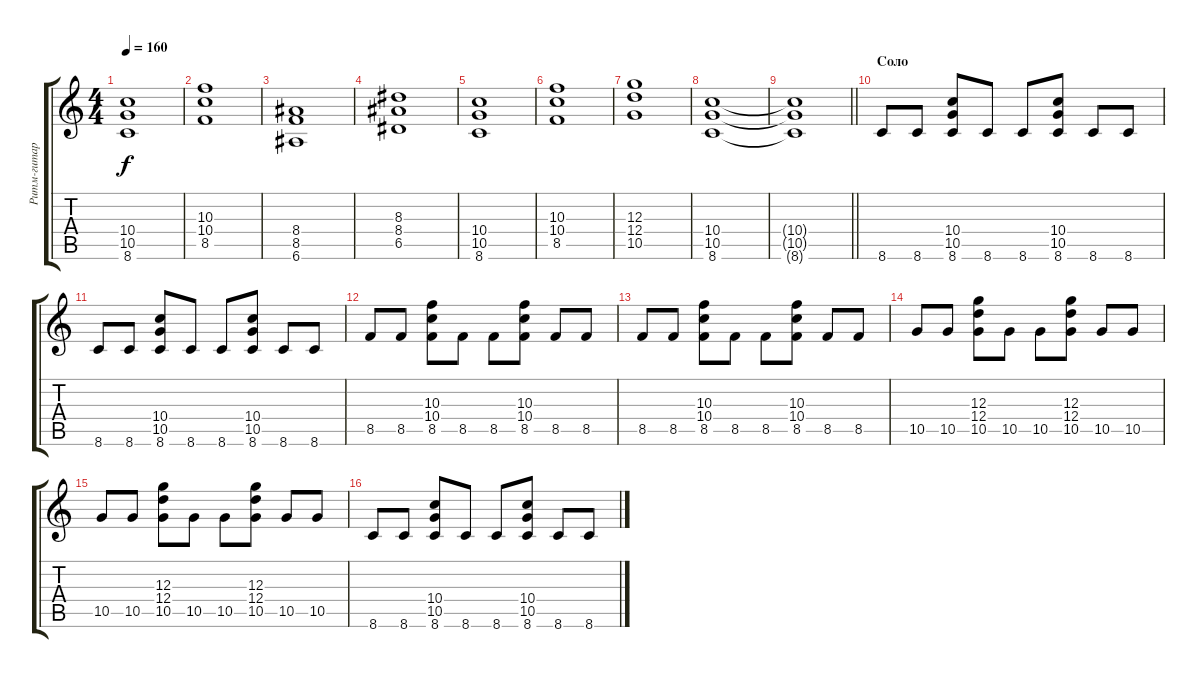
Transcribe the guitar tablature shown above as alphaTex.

\track ("Ритм-гитара" "Ритм-гитар") {instrument overdrivenguitar}
\staff {score tabs}
\tuning (E4 B3 G3 D3 A2 E2) {hide}
\ts (4 4)
\tempo 160
\clef g2
\ks c
(10.4 10.5 8.6).1{dy f} |
(10.3 10.4 8.5).1 |
(8.4 8.5 6.6).1 |
(8.3 8.4 6.5).1 |
(10.4 10.5 8.6).1 |
(10.3 10.4 8.5).1 |
(12.3 12.4 10.5).1 |
(10.4 10.5 8.6).1 |
\barLineRight lightlight
(10.4{t} 10.5{t} 8.6{t}).1 |
\section ("" "Соло")
8.6.8 8.6.8 (10.4 10.5 8.6).8 8.6.8 8.6.8 (10.4 10.5 8.6).8 8.6.8 8.6.8 |
8.6.8 8.6.8 (10.4 10.5 8.6).8 8.6.8 8.6.8 (10.4 10.5 8.6).8 8.6.8 8.6.8 |
8.5.8 8.5.8 (10.3 10.4 8.5).8 8.5.8 8.5.8 (10.3 10.4 8.5).8 8.5.8 8.5.8 |
8.5.8 8.5.8 (10.3 10.4 8.5).8 8.5.8 8.5.8 (10.3 10.4 8.5).8 8.5.8 8.5.8 |
10.5.8 10.5.8 (12.3 12.4 10.5).8 10.5.8 10.5.8 (12.3 12.4 10.5).8 10.5.8 10.5.8 |
10.5.8 10.5.8 (12.3 12.4 10.5).8 10.5.8 10.5.8 (12.3 12.4 10.5).8 10.5.8 10.5.8 |
8.6.8 8.6.8 (10.4 10.5 8.6).8 8.6.8 8.6.8 (10.4 10.5 8.6).8 8.6.8 8.6.8
